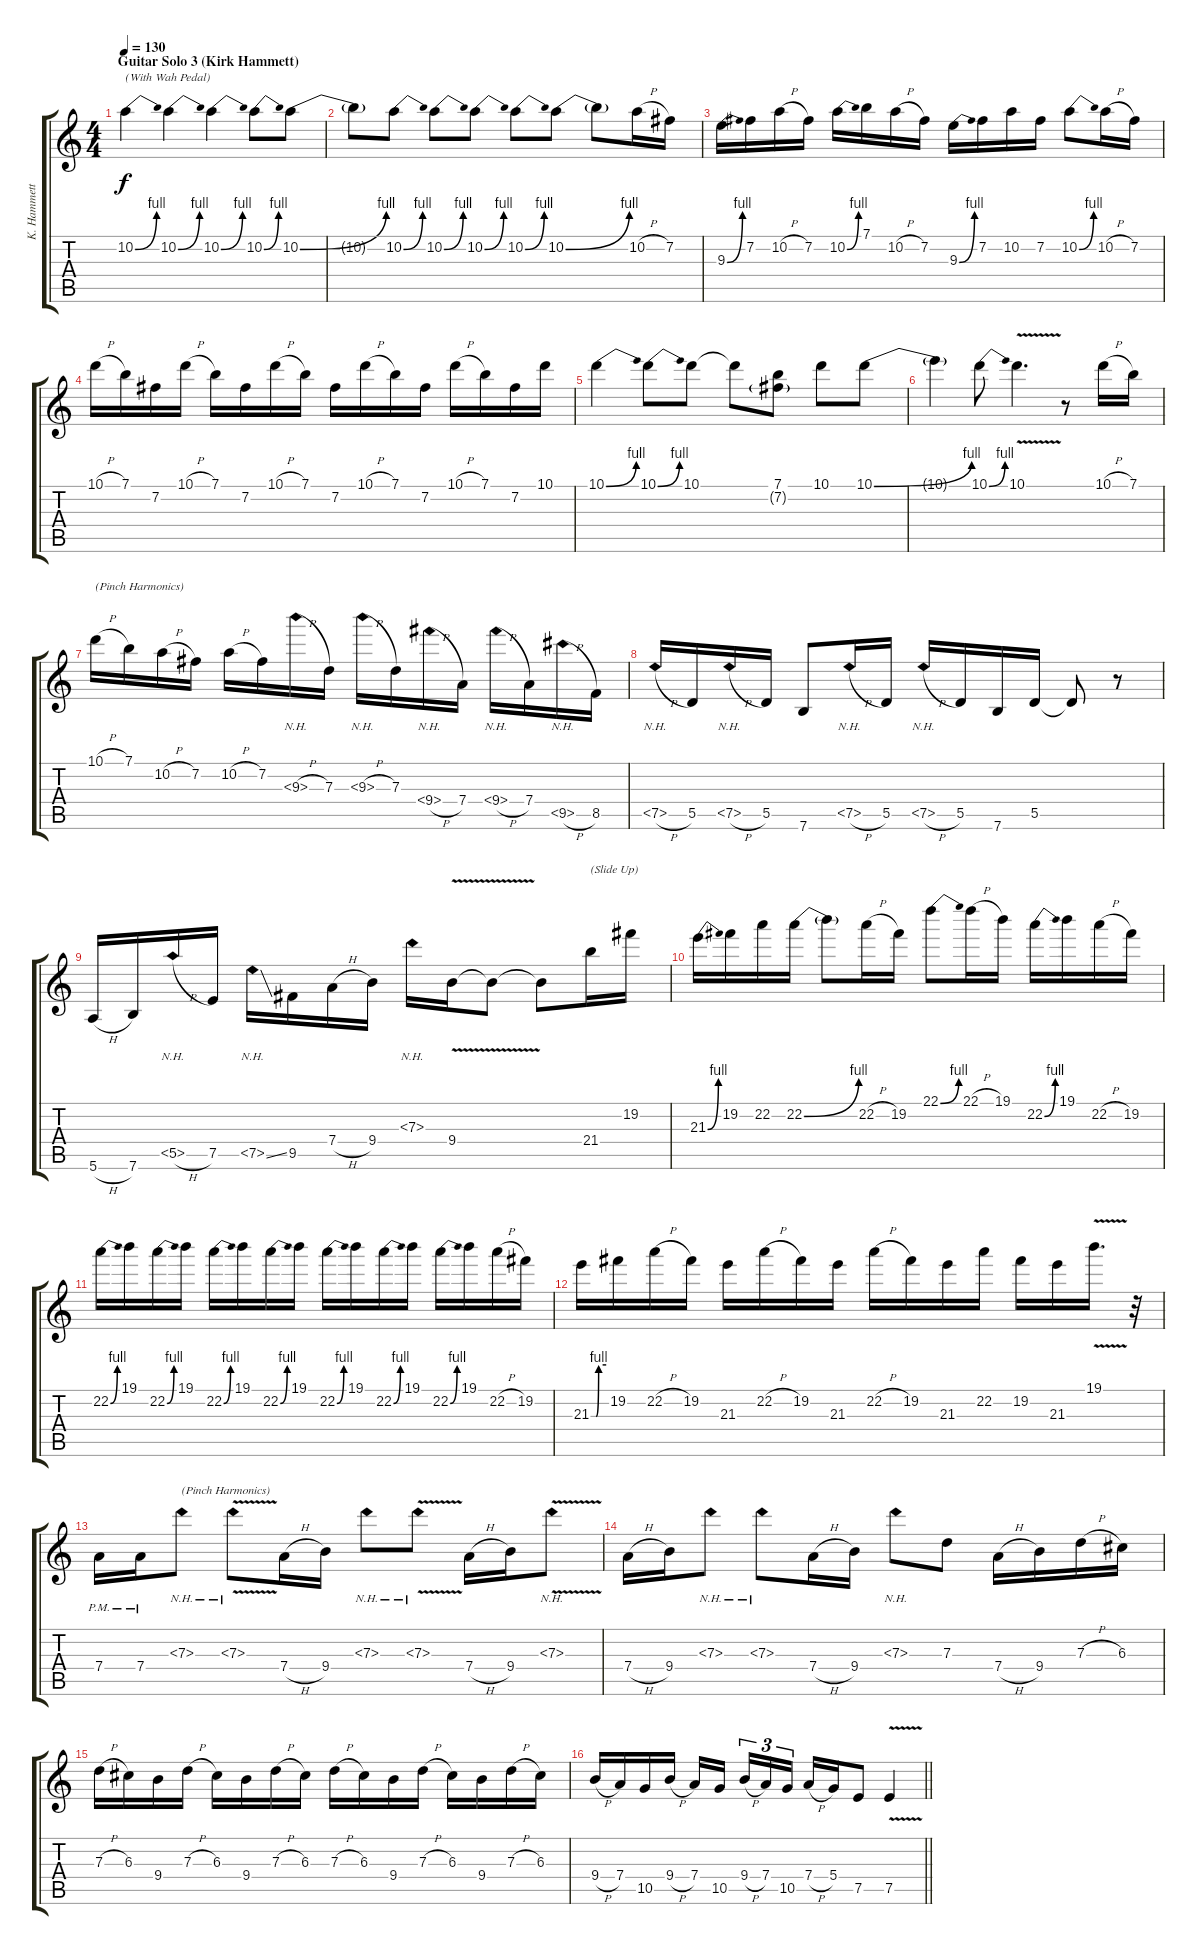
\track ("K. Hammett (Lead)" "K. Hammett") {instrument distortionguitar}
\staff {score tabs}
\tuning (E4 B3 G3 D3 A2 E2) {hide}
\ts (4 4)
\section ("" "Guitar Solo 3 (Kirk Hammett)")
\tempo 130
\clef g2
\ks c
10.2{be (bend 0 0 60 4)}.4{txt "(With Wah Pedal)" dy f} 10.2{be (bend 0 0 60 4)}.4 10.2{be (bend 0 0 60 4)}.4 10.2{be (bend 0 0 60 4)}.8 10.2{be (bend 0 0 60 4)}.8 |
10.2{t}.8 10.2{be (bend 0 0 60 4)}.8 10.2{be (bend 0 0 60 4)}.8 10.2{be (bend 0 0 60 4)}.8 10.2{be (bend 0 0 60 4)}.8 10.2{be (bend 0 0 60 4)}.8 10.2{t}.8 10.2{h}.16 7.2.16 |
9.3{be (bend 0 0 60 4)}.16 7.2.16 10.2{h}.16 7.2.16 10.2{be (bend 0 0 60 4)}.16 7.1.16 10.2{h}.16 7.2.16 9.3{be (bend 0 0 60 4)}.16 7.2.16 10.2.16 7.2.16 10.2{be (bend 0 0 60 4)}.8 10.2{h}.16 7.2.16 |
10.1{h}.16 7.1.16 7.2.16 10.1{h}.16 7.1.16 7.2.16 10.1{h}.16 7.1.16 7.2.16 10.1{h}.16 7.1.16 7.2.16 10.1{h}.16 7.1.16 7.2.16 10.1.16 |
10.1{be (bend 0 0 60 4)}.4 10.1{be (bend 0 0 60 4)}.8 10.1.8 10.1{t}.8 (7.1 7.2{g}).8 10.1.8 10.1{be (bend 0 0 60 4)}.8 |
10.1{t}.4 10.1{be (bend 0 0 60 4)}.8 10.1{v}.4{d} r.8 10.1{h}.16 7.1.16 |
10.1{h}.16{txt "(Pinch Harmonics)"} 7.1.16 10.2{h}.16 7.2.16 10.2{h}.16 7.2.16 9.3{nh h}.16 7.3.16 9.3{nh h}.16 7.3.16 9.4{nh h}.16 7.4.16 9.4{nh h}.16 7.4.16 9.5{nh h}.16 8.5.16 |
7.5{nh h}.16 5.5.16 7.5{nh h}.16 5.5.16 7.6.8 7.5{nh h}.16 5.5.16 7.5{nh h}.16 5.5.16 7.6.16 5.5.16 5.5{t}.8 r.8 |
5.6{h}.16 7.6.16 5.5{nh h}.16 7.5.16 7.5{nh ss}.16 9.5.16 7.4{h}.16 9.4.16 7.3{nh}.16 9.4{v}.16 9.4{t}.8 9.4{t}.8 21.4.16{txt "(Slide Up)"} 19.2.16 |
21.3{be (bend 0 0 60 4)}.16 19.2.16 22.2.16 22.2{be (bend 0 0 60 4)}.16 22.2{t}.8 22.2{h}.16 19.2.16 22.1{be (bend 0 0 60 4)}.8 22.1{h}.16 19.1.16 22.2{be (bend 0 0 60 4)}.16 19.1.16 22.2{h}.16 19.2.16 |
22.2{be (bend 0 0 60 4)}.16 19.1.16 22.2{be (bend 0 0 60 4)}.16 19.1.16 22.2{be (bend 0 0 60 4)}.16 19.1.16 22.2{be (bend 0 0 60 4)}.16 19.1.16 22.2{be (bend 0 0 60 4)}.16 19.1.16 22.2{be (bend 0 0 60 4)}.16 19.1.16 22.2{be (bend 0 0 60 4)}.16 19.1.16 22.2{h}.16 19.2.16 |
21.3{be (custom 0 0 20 0 30 4 60 4)}.16 19.2.16 22.2{h}.16 19.2.16 21.3.16 22.2{h}.16 19.2.16 21.3.16 22.2{h}.16 19.2.16 21.3.16 22.2.16 19.2.16 21.3.16 19.1{v}.16{d} r.32 |
7.4{pm}.16 7.4{pm}.16 7.3{nh}.8{txt "(Pinch Harmonics)"} 7.3{nh v}.8 7.4{h}.16 9.4.16 7.3{nh}.8 7.3{nh v}.8 7.4{h}.16 9.4.16 7.3{nh v}.8 |
7.4{h}.16 9.4.16 7.3{nh}.8 7.3{nh}.8 7.4{h}.16 9.4.16 7.3{nh}.8 7.3.8 7.4{h}.16 9.4.16 7.3{h}.16 6.3.16 |
7.3{h}.16 6.3.16 9.4.16 7.3{h}.16 6.3.16 9.4.16 7.3{h}.16 6.3.16 7.3{h}.16 6.3.16 9.4.16 7.3{h}.16 6.3.16 9.4.16 7.3{h}.16 6.3.16 |
\barLineRight lightlight
9.4{h}.16 7.4.16 10.5.16 9.4{h}.16 7.4.16 10.5.16{beam splitsecondary} 9.4{h}.16{tu (3 2)} 7.4.16{tu (3 2)} 10.5.16{tu (3 2)} 7.4{h}.16 5.4.16 7.5.8 7.5{v}.4
